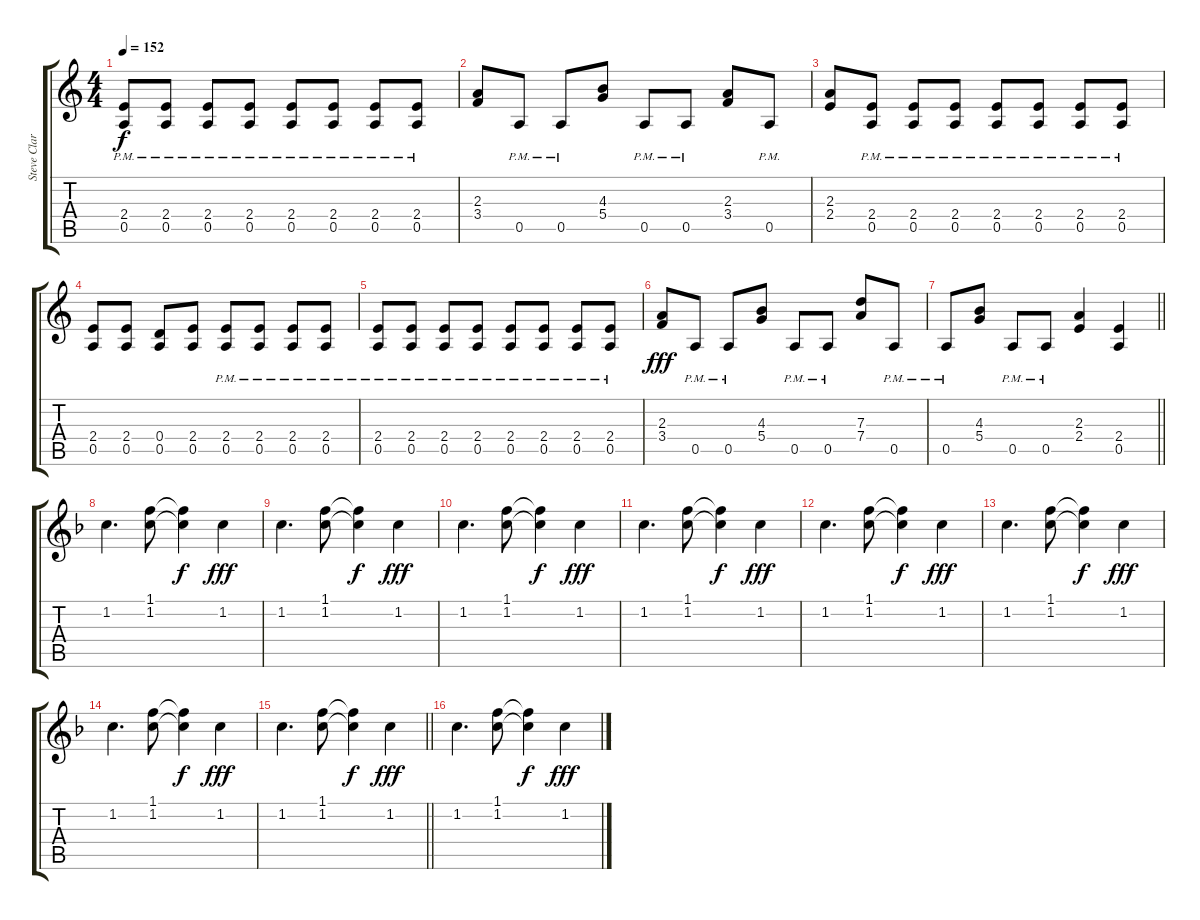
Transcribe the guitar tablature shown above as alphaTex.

\track ("Steve Clark" "Steve Clar") {instrument distortionguitar}
\staff {score tabs}
\tuning (E4 B3 G3 D3 A2 E2) {hide}
\ts (4 4)
\tempo 152
\clef g2
\ks c
(2.4{pm} 0.5{pm}).8{dy f} (2.4{pm} 0.5{pm}).8 (2.4{pm} 0.5{pm}).8 (2.4{pm} 0.5{pm}).8 (2.4{pm} 0.5{pm}).8 (2.4{pm} 0.5{pm}).8 (2.4{pm} 0.5{pm}).8 (2.4{pm} 0.5{pm}).8 |
(2.3 3.4).8 0.5{pm}.8 0.5{pm}.8 (4.3 5.4).8 0.5{pm}.8 0.5{pm}.8 (2.3 3.4).8 0.5{pm}.8 |
(2.3 2.4).8 (2.4{pm} 0.5{pm}).8 (2.4{pm} 0.5{pm}).8 (2.4{pm} 0.5{pm}).8 (2.4{pm} 0.5{pm}).8 (2.4{pm} 0.5{pm}).8 (2.4{pm} 0.5{pm}).8 (2.4{pm} 0.5{pm}).8 |
(2.4 0.5).8 (2.4 0.5).8 (0.4 0.5).8 (2.4 0.5).8 (2.4{pm} 0.5{pm}).8 (2.4{pm} 0.5{pm}).8 (2.4{pm} 0.5{pm}).8 (2.4{pm} 0.5{pm}).8 |
(2.4{pm} 0.5{pm}).8 (2.4{pm} 0.5{pm}).8 (2.4{pm} 0.5{pm}).8 (2.4{pm} 0.5{pm}).8 (2.4{pm} 0.5{pm}).8 (2.4{pm} 0.5{pm}).8 (2.4{pm} 0.5{pm}).8 (2.4{pm} 0.5{pm}).8 |
(2.3 3.4).8{dy fff} 0.5{pm}.8 0.5{pm}.8 (4.3 5.4).8 0.5{pm}.8 0.5{pm}.8 (7.3 7.4).8 0.5{pm}.8 |
\barLineRight lightlight
0.5{pm}.8 (4.3 5.4).8 0.5{pm}.8 0.5{pm}.8 (2.3 2.4).4 (2.4 0.5).4 |
\ks dminor
1.2.4{d} (1.1 1.2).8 (1.1{t} 1.2{t}).4{dy f} 1.2.4{dy fff} |
1.2.4{d} (1.1 1.2).8 (1.1{t} 1.2{t}).4{dy f} 1.2.4{dy fff} |
1.2.4{d} (1.1 1.2).8 (1.1{t} 1.2{t}).4{dy f} 1.2.4{dy fff} |
1.2.4{d} (1.1 1.2).8 (1.1{t} 1.2{t}).4{dy f} 1.2.4{dy fff} |
1.2.4{d} (1.1 1.2).8 (1.1{t} 1.2{t}).4{dy f} 1.2.4{dy fff} |
1.2.4{d} (1.1 1.2).8 (1.1{t} 1.2{t}).4{dy f} 1.2.4{dy fff} |
1.2.4{d} (1.1 1.2).8 (1.1{t} 1.2{t}).4{dy f} 1.2.4{dy fff} |
\barLineRight lightlight
1.2.4{d} (1.1 1.2).8 (1.1{t} 1.2{t}).4{dy f} 1.2.4{dy fff} |
1.2.4{d} (1.1 1.2).8 (1.1{t} 1.2{t}).4{dy f} 1.2.4{dy fff}
